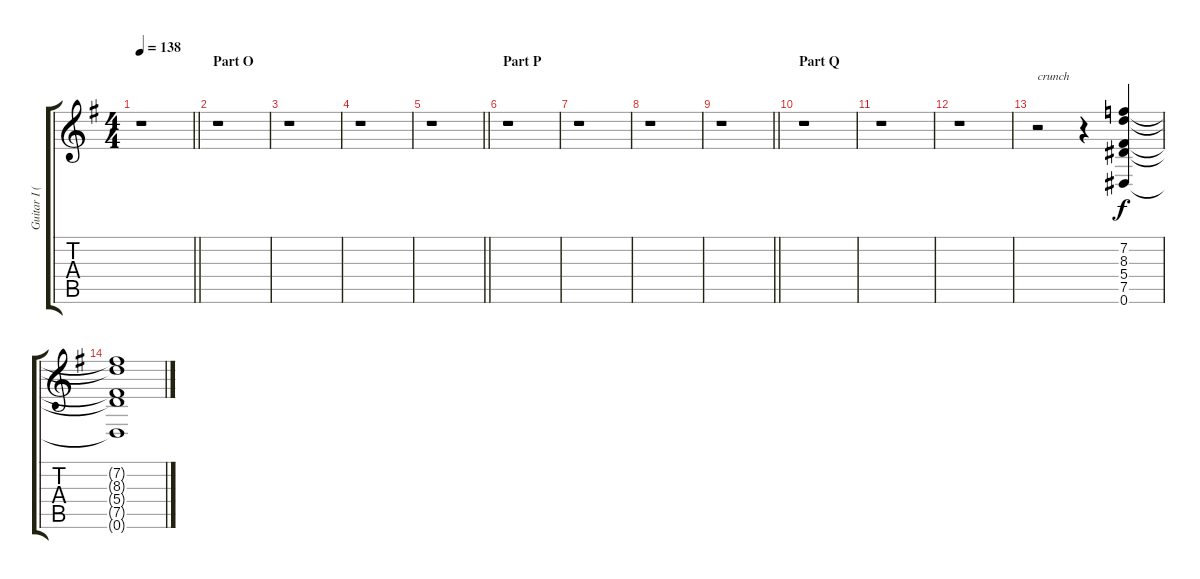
\track ("Guitar I (Sugizo)" "Guitar I (") {instrument distortionguitar}
\staff {score tabs}
\tuning (Eb4 Bb3 Gb3 Db3 Ab2 Eb2) {hide}
\ts (4 4)
\tempo 138
\clef g2
\barLineRight lightlight
\ks g
r.1{dy f} |
\section ("" "Part O")
r.1 |
r.1 |
r.1 |
\barLineRight lightlight
r.1 |
\section ("" "Part P")
r.1 |
r.1 |
r.1 |
\barLineRight lightlight
r.1 |
\section ("" "Part Q")
r.1 |
r.1 |
r.1 |
r.2{txt "crunch" instrument overdrivenguitar} r.4 (7.2 8.3 5.4 7.5 0.6).4 |
(7.2{t} 8.3{t} 5.4{t} 7.5{t} 0.6{t}).1
